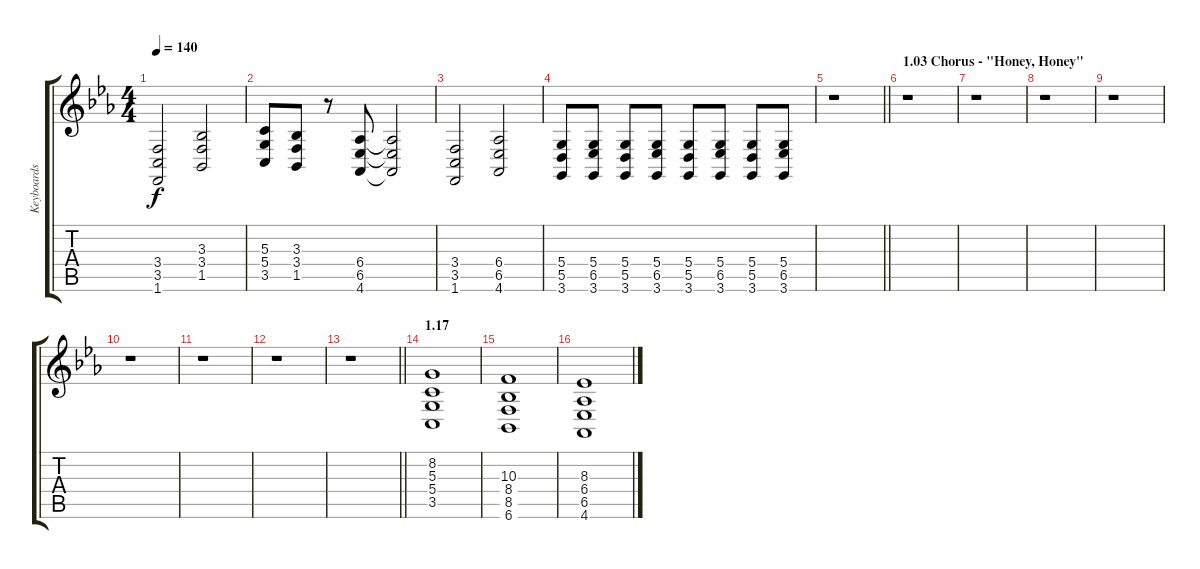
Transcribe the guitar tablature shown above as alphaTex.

\track ("Keyboards" "Keyboards") {instrument stringensemble1}
\staff {score tabs}
\tuning (E4 B3 G3 D3 A2 E2) {hide}
\ts (4 4)
\tempo 140
\clef g2
\ks cminor
(3.4 3.5 1.6).2{dy f} (3.3 3.4 1.5).2 |
(5.3 5.4 3.5).8 (3.3 3.4 1.5).8 r.8 (6.4 6.5 4.6).8 (6.4{t} 6.5{t} 4.6{t}).2 |
(3.4 3.5 1.6).2 (6.4 6.5 4.6).2 |
(5.4 5.5 3.6).8 (5.4 6.5 3.6).8 (5.4 5.5 3.6).8 (5.4 6.5 3.6).8 (5.4 5.5 3.6).8 (5.4 6.5 3.6).8 (5.4 5.5 3.6).8 (5.4 6.5 3.6).8 |
\barLineRight lightlight
r.1 |
\section ("" "1.03 Chorus - \"Honey, Honey\"")
r.1 |
r.1 |
r.1 |
r.1 |
r.1 |
r.1 |
r.1 |
\barLineRight lightlight
r.1 |
\section ("" "1.17")
(8.2 5.3 5.4 3.5).1 |
(10.3 8.4 8.5 6.6).1 |
(8.3 6.4 6.5 4.6).1
